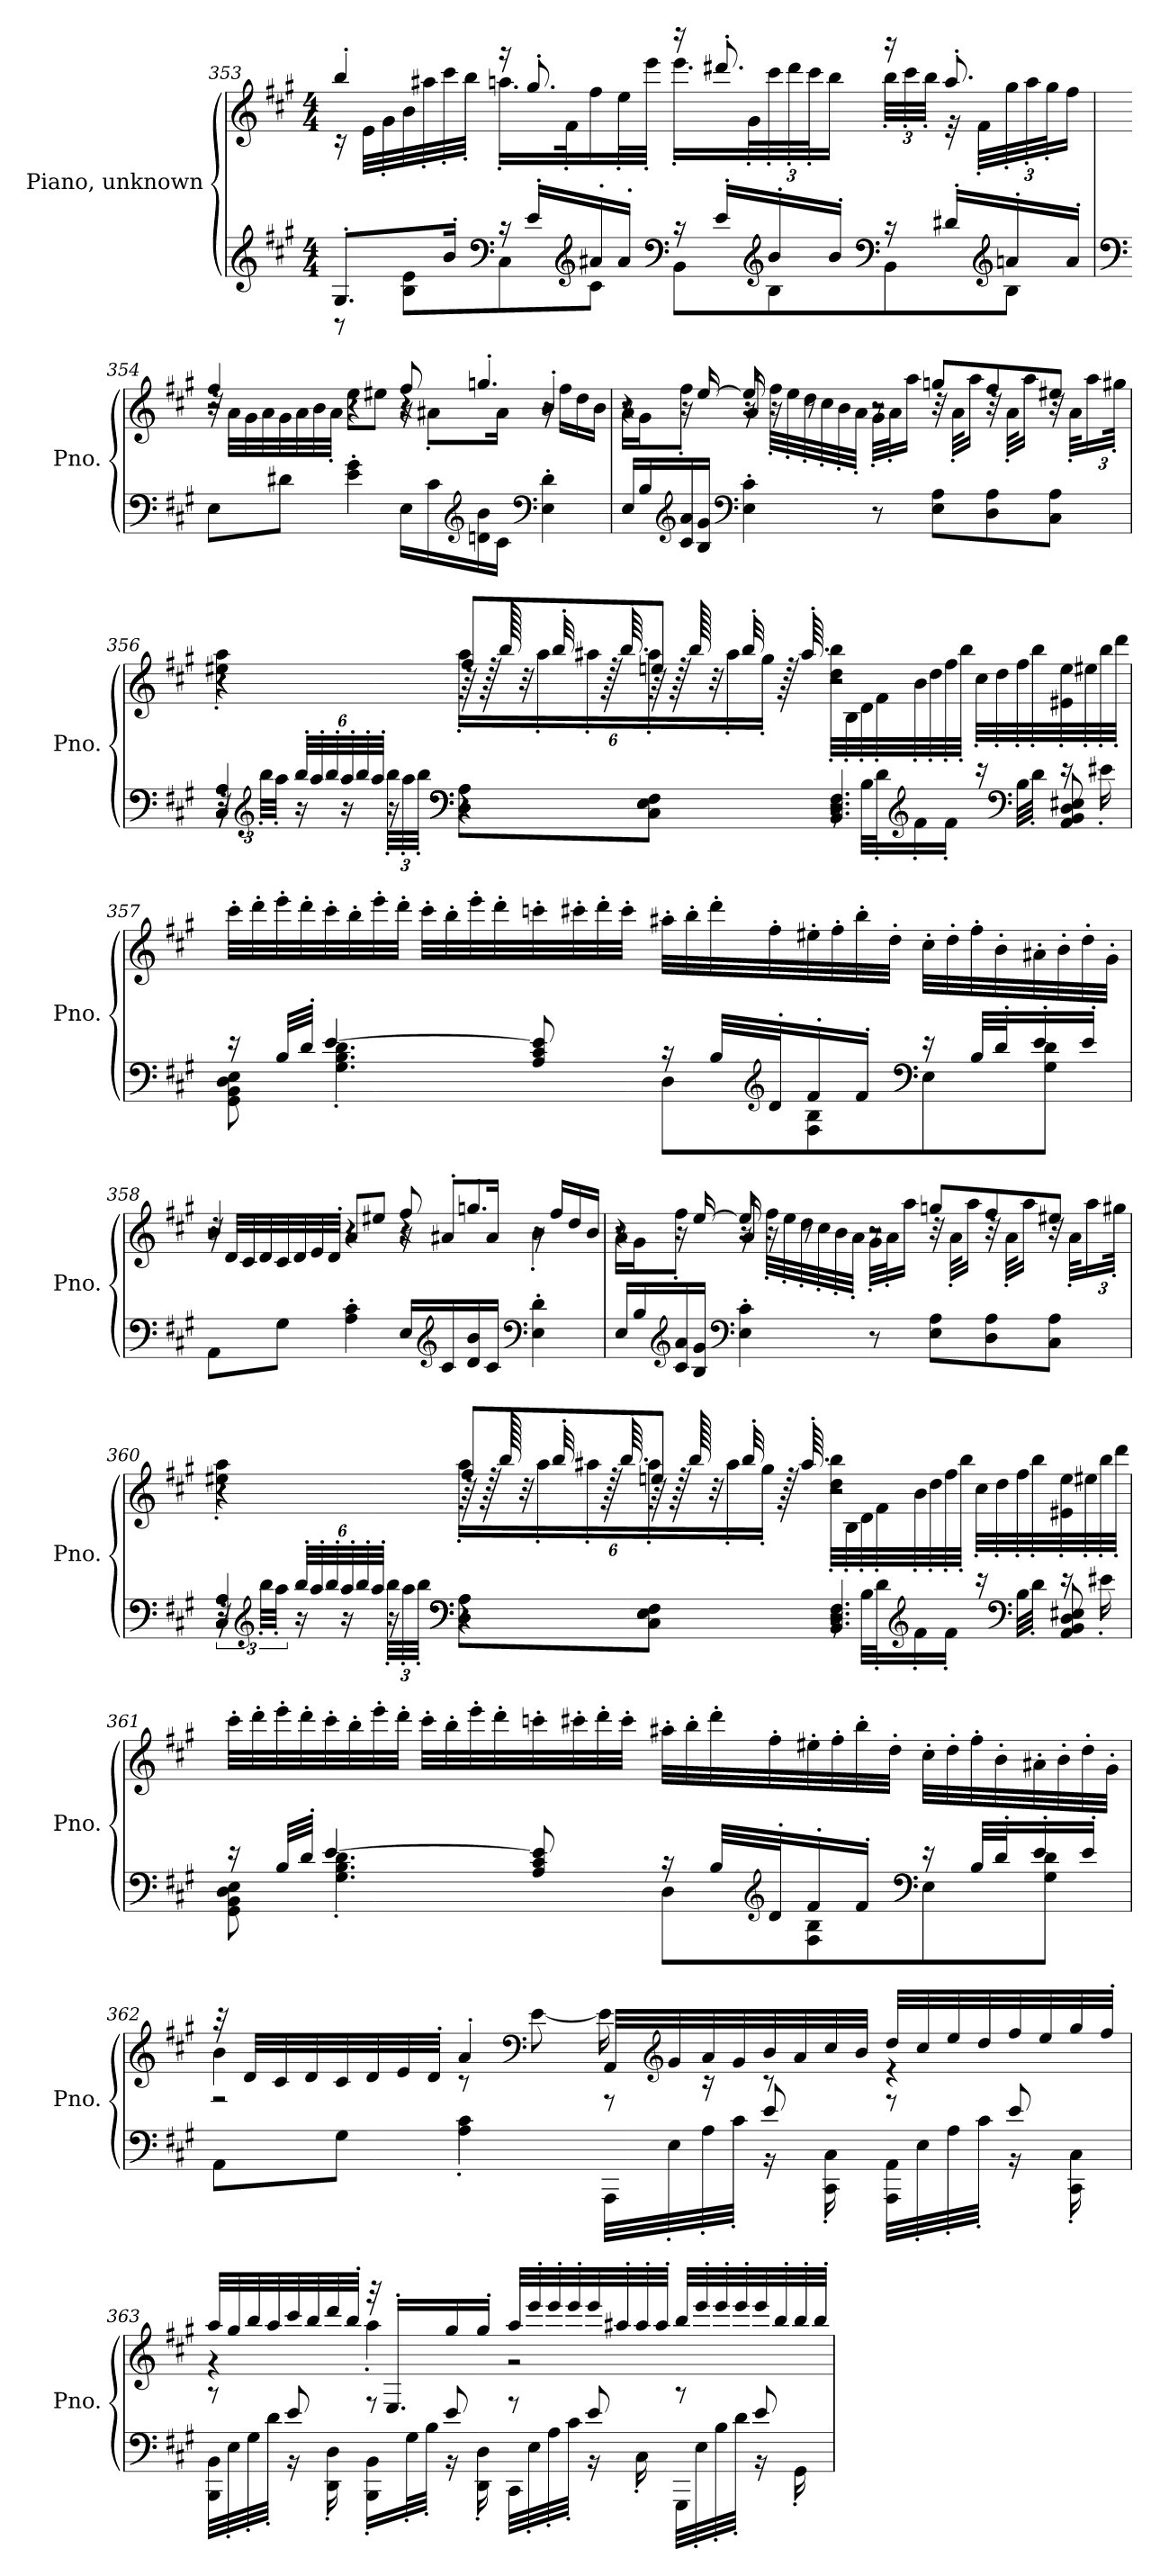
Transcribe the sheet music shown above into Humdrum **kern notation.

**kern	**kern
*part1	*part1
*staff2	*staff1
*I"Piano, unknown	*
*I'Pno.	*
!!LO:LB:g=z
*clefG2	*clefG2
*k[f#c#g#]	*k[f#c#g#]
*M4/4	*M4/4
=353	=353
*^	*^
8.G#'/L	8r	4bb'/	16r
.	.	.	32e\LLL
.	.	.	32g#'\
.	8B\ 8e\L	.	32b\
.	.	.	32aa#X'\
16b'/Jk	.	.	32ccc#'\
.	.	.	32bb'\JJJ
*clefF4	*	*	*
16r	8C#\	16r	16.aan'\LL
16e'/LL	.	8.gg#'/	.
.	.	.	32f#'\K
*clefG2	*	*	*
16a#X'/	8c#\J	.	16ff#\
16a#'/JJ	.	.	32ee'\L
.	.	.	32eee'\JJJ
*clefF4	*	*	*
16r	8BB\L	16r	16.eee'\LL
16e'/LL	.	8.ddd#X'/	.
.	.	.	32g#'\L
*clefG2	*	*	*
*	*	*	*Xbrackettup
16b'/	8B\	.	48ccc#'\
.	.	.	48ddd#'\
.	.	.	48ccc#'\J
16b'/JJ	.	.	16bb\JJ
*clefF4	*	*	*
16r	8BB\	16r	48bb'\LLL
.	.	.	48ccc#'\
.	.	.	48bb'\JJJ
16d#X'/LL	.	8.aa'/	32r
.	.	.	32f#'\LLL
*clefG2	*	*	*
16an'/	8B\J	.	48gg#'\
.	.	.	48aa'\
.	.	.	48gg#'\J
16a'/JJ	.	.	16ff#\JJ
*v	*v	*	*
*	*v	*v
!!LO:LB:g=z
=354	=354
*clefF4	*
*	*^
*	*	*^
8E\L	4ff#/	32r	2r
.	.	32a\LLL	.
.	.	32g#\	.
.	.	32a\	.
8d#X\J	.	32g#\	.
.	.	32a\	.
.	.	32b\	.
.	.	32a'\JJJ	.
4e\' 4g#\'	4r	8ee\L	.
.	.	8ee#X\J	.
16E\LL	8ff#/	16r	4r
16c#\	.	8a#X'\L	.
*clefG2	*	*	*
16dn\ 16b\	4.ggn'/	.	.
16c#\JJ	.	16a#\Jk	.
*clefF4	*	*	*
4E\' 4d\'	.	16r	4b'/
.	.	16ff#\LL	.
.	.	16dd\	.
.	.	16b\JJ	.
!!LO:PB:g=z	!!	!!
=355	=355	=355	=355
16E/LL	8r	16a\LL	4r
16B/	.	16g#\J	.
*clefG2	*	*	*
16c#/ 16a/	16r	8ff#'\J	.
16B/ 16g#/JJ	[16ee/	.	.
*clefF4	*	*	*
4E\' 4c#\'	16ee/]	16r	4a'/
.	16r	32ff#'\LLL	.
.	.	32ee'\	.
.	8r	32dd'\	.
.	.	32cc#'\	.
.	.	32b'\	.
.	.	32a'\JJJ	.
8r	8r	32g#'\LLL	2r
.	.	32a'\J	.
.	.	16aa\JJ	.
8E\ 8A\L	8ggn/L	32r	.
.	.	32a'\KLL	.
.	.	16aa\JJ	.
8D\ 8A\	8ff#/	32r	.
.	.	32a'\KLL	.
.	.	16aa\JJ	.
8C#\ 8A\J	8ee#X/J	32r	.
.	.	32a'\KLL	.
.	.	24aa\	.
.	.	48gg#X'\JJk	.
!!LO:LB:g=z	!!	!!
=356	=356	=356	=356
*^	*	*	*
*	*^	*	*	*
16r	48r	4C#/ 4A/	4r	4ee#X\' 4aa\'	4r
*clefG2	*	*	*	*	*
.	48bb'\LLL	.	.	.	.
.	48aa'\JJJ	.	.	.	.
*Xbrackettup	*	*	*	*	*
48bb'/LLL	16r	.	.	.	.
48aa'/	.	.	.	.	.
48bb'/	.	.	.	.	.
48aa'/	16r	.	.	.	.
48bb'/	.	.	.	.	.
48aa'/JJJ	.	.	.	.	.
16r	48bb'\LLL	.	.	.	.
.	48aa'\	.	.	.	.
.	48bb'\JJJ	.	.	.	.
*clefF4	*	*	*	*	*
4r	8D\ 8A\L	4r	64r	24aa'\LL	8ff#/L
.	.	.	128r	.	.
.	.	.	128bb/	.	.
.	.	.	32r	.	.
.	.	.	.	24aa'\	.
.	.	.	32bb'/	.	.
.	.	.	.	24aa#X'\	.
.	.	.	128r	.	.
.	.	.	64.bb'/	.	.
.	8C#\ 8E\ 8F#\J	.	64r	24aa#'\	8een/J
.	.	.	128r	.	.
.	.	.	128bb/	.	.
.	.	.	32r	.	.
.	.	.	.	24aa#'\	.
.	.	.	32bb'/	.	.
.	.	.	.	24gg#'\JJ	.
.	.	.	128r	.	.
.	.	.	64.aa#'/	.	.
2r	16r	4.BB/ 4.D/ 4.F#/	2r	32dd\' 32bb\'LLL	2r
.	.	.	.	32B'\	.
.	32B\LLL	.	.	32d'\	.
.	32d'\J	.	.	32f#'\	.
*clefG2	*	*	*	*	*
.	16f#'\	.	.	32b'\	.
.	.	.	.	32dd'\	.
.	16f#'\JJ	.	.	32ff#'\	.
.	.	.	.	32bb'\JJJ	.
.	16r	.	.	32cc#'\LLL	.
.	.	.	.	32dd'\	.
*clefF4	*	*	*	*	*
.	32B\LLL	.	.	32ff#'\	.
.	32d'\JJJ	.	.	32bb'\	.
.	16r	8AA/ 8BB/ 8D/ 8E#X/	.	32e#X\' 32ee\'	.
.	.	.	.	32ee#X'\	.
.	16e#X'\	.	.	32bb'\	.
.	.	.	.	32ddd'\JJJ	.
*	*v	*v	*	*	*
*	*	*v	*v	*v
!!LO:LB:g=z
=357	=357	=357
16r	8GG#\ 8BB\ 8D\ 8E\	32ccc#'\LLL
.	.	32ddd'\
32B/LLL	.	32eee'\
32d'/JJJ	.	32ddd'\
[4e/	4.G#\' 4.B\' 4.d\'	32ccc#'\
.	.	32bb'\
.	.	32eee'\
.	.	32ddd'\JJJ
.	.	32ccc#'\LLL
.	.	32bb'\
.	.	32eee'\
.	.	32ddd'\
8A/ 8c#/ 8e/]	.	32cccn'\
.	.	32ccc#X'\
.	.	32ddd'\
.	.	32ccc#'\JJJ
16r	8D\L	32aa#X'\LLL
.	.	32bb'\
32B/LLL	.	32ddd'\
*clefG2	*	*
32d'/J	.	32ff#'\
16f#'/	8F#\ 8B\	32ee#X'\
.	.	32ff#'\
16f#'/JJ	.	32bb'\
.	.	32dd'\JJJ
*clefF4	*	*
16r	8E\	32cc#'\LLL
.	.	32dd'\
32B/LLL	.	32ff#'\
32d'/J	.	32b'\
16e'/	8G#\ 8d\J	32a#X'\
.	.	32b'\
16e'/JJ	.	32dd'\
.	.	32g#'\JJJ
*v	*v	*
!!LO:LB:g=z
=358	=358
*	*^
*	*	*^
8AA\L	4b/	2r	32r
.	.	.	32d/LLL
.	.	.	32c#/
.	.	.	32d/
8G#\J	.	.	32c#/
.	.	.	32d/
.	.	.	32e/
.	.	.	32d'/JJJ
4A\' 4c#\'	4r	.	8a/L
.	.	.	8ee#X/J
16E/LL	8ff#/	4r	16r
*clefG2	*	*	*
16c#/	.	.	8a#X'/L
16d/ 16b/	4.ggn'/	.	.
16c#/JJ	.	.	16a#/Jk
*clefF4	*	*	*
4E\' 4d\'	.	4b'\	16r
.	.	.	16ff#/LL
.	.	.	16dd/
.	.	.	16b/JJ
!!LO:LB:g=z	!!	!!
=359	=359	=359	=359
16E/LL	8r	16a\LL	4r
16B/	.	16g#\J	.
*clefG2	*	*	*
16c#/ 16a/	16r	8ff#'\J	.
16B/ 16g#/JJ	[16ee/	.	.
*clefF4	*	*	*
4E\' 4c#\'	16ee/]	16r	4a'/
.	16r	32ff#'\LLL	.
.	.	32ee'\	.
.	8r	32dd'\	.
.	.	32cc#'\	.
.	.	32b'\	.
.	.	32a'\JJJ	.
8r	8r	32g#'\LLL	2r
.	.	32a'\J	.
.	.	16aa\JJ	.
8E\ 8A\L	8ggn/L	32r	.
.	.	32a'\KLL	.
.	.	16aa\JJ	.
8D\ 8A\	8ff#/	32r	.
.	.	32a'\KLL	.
.	.	16aa\JJ	.
8C#\ 8A\J	8ee#X/J	32r	.
.	.	32a'\KLL	.
.	.	24aa\	.
.	.	48gg#X'\JJk	.
!!LO:LB:g=z	!!	!!
=360	=360	=360	=360
*^	*	*	*
*	*brackettup	*	*	*
*	*^	*	*	*
16r	48r	4C#/ 4A/	4r	4ee#X\' 4aa\'	4r
*clefG2	*	*	*	*	*
.	48bb'\LLL	.	.	.	.
.	48aa'\JJJ	.	.	.	.
*Xbrackettup	*	*	*	*	*
48bb'/LLL	16r	.	.	.	.
48aa'/	.	.	.	.	.
48bb'/	.	.	.	.	.
48aa'/	16r	.	.	.	.
48bb'/	.	.	.	.	.
48aa'/JJJ	.	.	.	.	.
16r	48bb'\LLL	.	.	.	.
.	48aa'\	.	.	.	.
.	48bb'\JJJ	.	.	.	.
*clefF4	*	*	*	*	*
4r	8D\ 8A\L	4r	64r	24aa'\LL	8ff#/L
.	.	.	128r	.	.
.	.	.	128bb/	.	.
.	.	.	32r	.	.
.	.	.	.	24aa'\	.
.	.	.	32bb'/	.	.
.	.	.	.	24aa#X'\	.
.	.	.	128r	.	.
.	.	.	64.bb'/	.	.
.	8C#\ 8E\ 8F#\J	.	64r	24aa#'\	8een/J
.	.	.	128r	.	.
.	.	.	128bb/	.	.
.	.	.	32r	.	.
.	.	.	.	24aa#'\	.
.	.	.	32bb'/	.	.
.	.	.	.	24gg#'\JJ	.
.	.	.	128r	.	.
.	.	.	64.aa#'/	.	.
2r	16r	4.BB/ 4.D/ 4.F#/	2r	32dd\' 32bb\'LLL	2r
.	.	.	.	32B'\	.
.	32B\LLL	.	.	32d'\	.
.	32d'\J	.	.	32f#'\	.
*clefG2	*	*	*	*	*
.	16f#'\	.	.	32b'\	.
.	.	.	.	32dd'\	.
.	16f#'\JJ	.	.	32ff#'\	.
.	.	.	.	32bb'\JJJ	.
.	16r	.	.	32cc#'\LLL	.
.	.	.	.	32dd'\	.
*clefF4	*	*	*	*	*
.	32B\LLL	.	.	32ff#'\	.
.	32d'\JJJ	.	.	32bb'\	.
.	16r	8AA/ 8BB/ 8D/ 8E#X/	.	32e#X\' 32ee\'	.
.	.	.	.	32ee#X'\	.
.	16e#X'\	.	.	32bb'\	.
.	.	.	.	32ddd'\JJJ	.
*	*v	*v	*	*	*
*	*	*v	*v	*v
!!LO:PB:g=z
=361	=361	=361
16r	8GG#\ 8BB\ 8D\ 8E\	32ccc#'\LLL
.	.	32ddd'\
32B/LLL	.	32eee'\
32d'/JJJ	.	32ddd'\
[4e/	4.G#\' 4.B\' 4.d\'	32ccc#'\
.	.	32bb'\
.	.	32eee'\
.	.	32ddd'\JJJ
.	.	32ccc#'\LLL
.	.	32bb'\
.	.	32eee'\
.	.	32ddd'\
8A/ 8c#/ 8e/]	.	32cccn'\
.	.	32ccc#X'\
.	.	32ddd'\
.	.	32ccc#'\JJJ
16r	8D\L	32aa#X'\LLL
.	.	32bb'\
32B/LLL	.	32ddd'\
*clefG2	*	*
32d'/J	.	32ff#'\
16f#'/	8F#\ 8B\	32ee#X'\
.	.	32ff#'\
16f#'/JJ	.	32bb'\
.	.	32dd'\JJJ
*clefF4	*	*
16r	8E\	32cc#'\LLL
.	.	32dd'\
32B/LLL	.	32ff#'\
32d'/J	.	32b'\
16e'/	8G#\ 8d\J	32a#X'\
.	.	32b'\
16e'/JJ	.	32dd'\
.	.	32g#'\JJJ
!!LO:LB:g=z
=362	=362	=362
*	*	*^
2r	8AA\L	32r	4b\
.	.	32d/LLL	.
.	.	32c#/	.
.	.	32d/	.
.	8G#\J	32c#/	.
.	.	32d/	.
.	.	32e/	.
.	.	32d'/JJJ	.
.	4A\' 4c#\'	4a'/	8r
*	*	*clefF4	*
.	.	.	[8e\
8r	32AAA\LLL	32AA/LLL	16e\]
*	*	*clefG2	*
.	32E'\	32g#/	.
.	32A'\	32a/	16r
.	32c#'\JJJ	32g#/	.
8e/	16r	32b/	8r
.	.	32a/	.
.	16CC#\' 16C#\'	32cc#/	.
.	.	32b/JJJ	.
8r	32AAA\ 32AA\LLL	32dd/LLL	4r
.	32E'\	32cc#/	.
.	32A'\	32ee/	.
.	32c#'\JJJ	32dd/	.
8e/	16r	32ff#/	.
.	.	32ee/	.
.	16CC#\' 16C#\'	32gg#/	.
.	.	32ff#'/JJJ	.
!!LO:LB:g=z	!!
=363	=363	=363	=363
8r	32BBB\ 32BB\LLL	32aa/LLL	4r
.	32E'\	32gg#/	.
.	32G#'\	32bb/	.
.	32d'\JJJ	32aa/	.
8e/	16r	32ccc#/	.
.	.	32bb/	.
.	16DD\' 16D\'	32ddd/	.
.	.	32bb'/JJJ	.
8r	16BBB\' 16BB\'LL	32r	4aa'\
.	.	16.E'/LL	.
.	32G#'\L	.	.
.	32B'\JJJ	.	.
8e/	16r	16gg#/	.
.	16DD\' 16D\'	16gg#'/JJ	.
8r	32CC#\LLL	32aa/LLL	2r
.	32E'\	32eee'/	.
.	32A'\	32eee'/	.
.	32c#'\JJJ	32eee'/	.
8e/	16r	32eee/	.
.	.	32aa#X'/	.
.	16C#'\	32aa#'/	.
.	.	32aa#'/JJJ	.
8r	32GGG#\LLL	32bb/LLL	.
.	32E'\	32eee'/	.
.	32B'\	32eee'/	.
.	32d'\JJJ	32eee'/	.
8e/	16r	32eee/	.
.	.	32bb'/	.
.	16GG#'\	32bb'/	.
.	.	32bb'/JJJ	.
*v	*v	*	*
*	*v	*v
=	=
*-	*-
